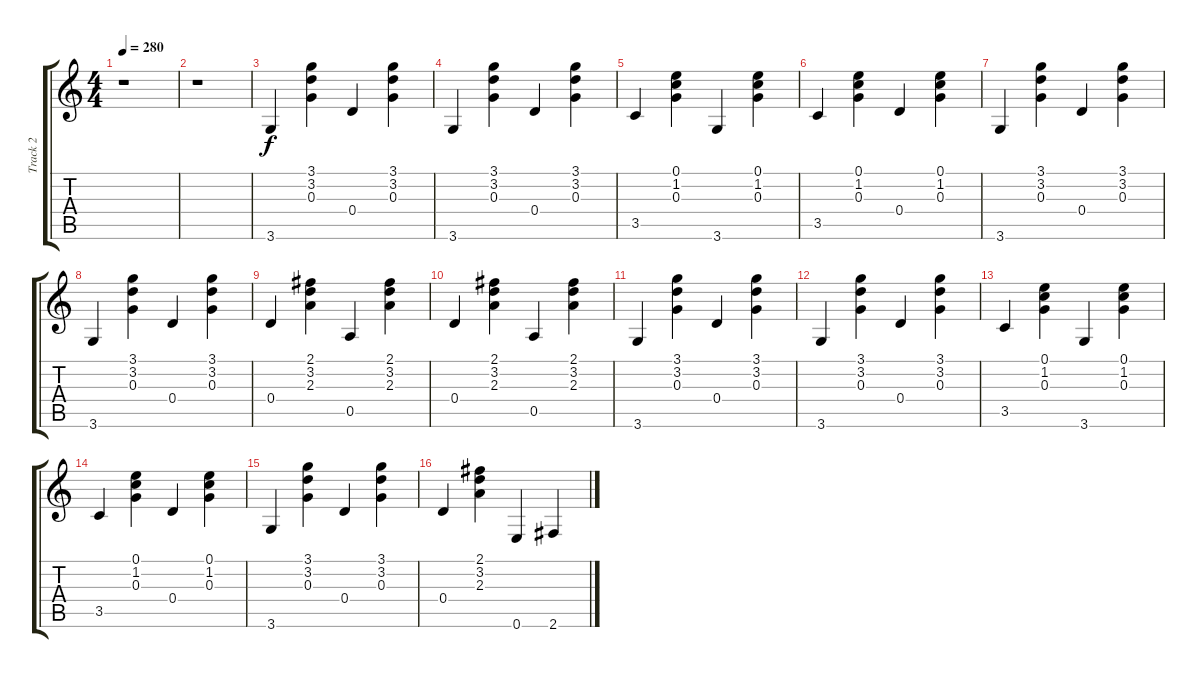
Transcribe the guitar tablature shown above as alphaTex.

\track ("Track 2" "Track 2") {instrument acousticguitarsteel}
\staff {score tabs}
\tuning (E4 B3 G3 D3 A2 E2) {hide}
\ts (4 4)
\tempo 280
\clef g2
\ks c
r.1{dy f instrument acousticguitarsteel} |
r.1 |
3.6.4 (3.1 3.2 0.3).4 0.4.4 (3.1 3.2 0.3).4 |
3.6.4 (3.1 3.2 0.3).4 0.4.4 (3.1 3.2 0.3).4 |
3.5.4 (0.1 1.2 0.3).4 3.6.4 (0.1 1.2 0.3).4 |
3.5.4 (0.1 1.2 0.3).4 0.4.4 (0.1 1.2 0.3).4 |
3.6.4 (3.1 3.2 0.3).4 0.4.4 (3.1 3.2 0.3).4 |
3.6.4 (3.1 3.2 0.3).4 0.4.4 (3.1 3.2 0.3).4 |
0.4.4 (2.1 3.2 2.3).4 0.5.4 (2.1 3.2 2.3).4 |
0.4.4 (2.1 3.2 2.3).4 0.5.4 (2.1 3.2 2.3).4 |
3.6.4 (3.1 3.2 0.3).4 0.4.4 (3.1 3.2 0.3).4 |
3.6.4 (3.1 3.2 0.3).4 0.4.4 (3.1 3.2 0.3).4 |
3.5.4 (0.1 1.2 0.3).4 3.6.4 (0.1 1.2 0.3).4 |
3.5.4 (0.1 1.2 0.3).4 0.4.4 (0.1 1.2 0.3).4 |
3.6.4 (3.1 3.2 0.3).4 0.4.4 (3.1 3.2 0.3).4 |
0.4.4 (2.1 3.2 2.3).4 0.6.4 2.6.4
